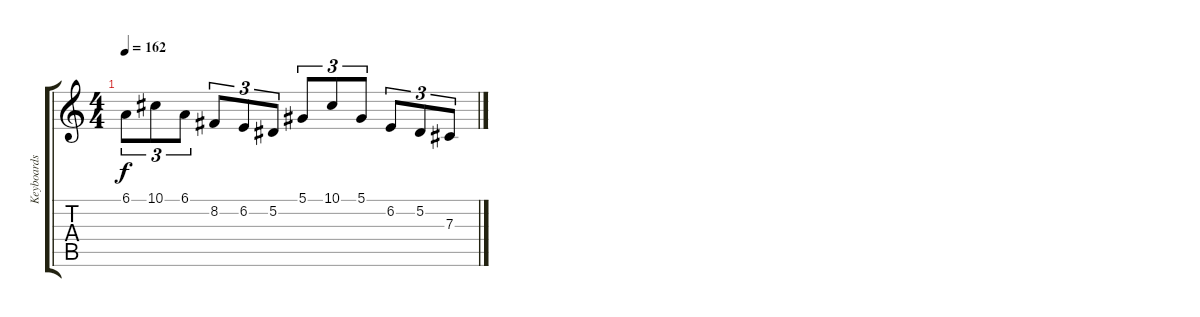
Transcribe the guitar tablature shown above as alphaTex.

\track ("Keyboards" "Keyboards") {instrument choiraahs}
\staff {score tabs}
\tuning (Eb4 Bb3 Gb3 Db3 Ab2 Eb2) {hide}
\ts (4 4)
\tempo 162
\clef g2
\ks c
6.1.8{tu (3 2) dy f} 10.1.8{tu (3 2)} 6.1.8{tu (3 2)} 8.2.8{tu (3 2)} 6.2.8{tu (3 2)} 5.2.8{tu (3 2)} 5.1.8{tu (3 2)} 10.1.8{tu (3 2)} 5.1.8{tu (3 2)} 6.2.8{tu (3 2)} 5.2.8{tu (3 2)} 7.3.8{tu (3 2)}
